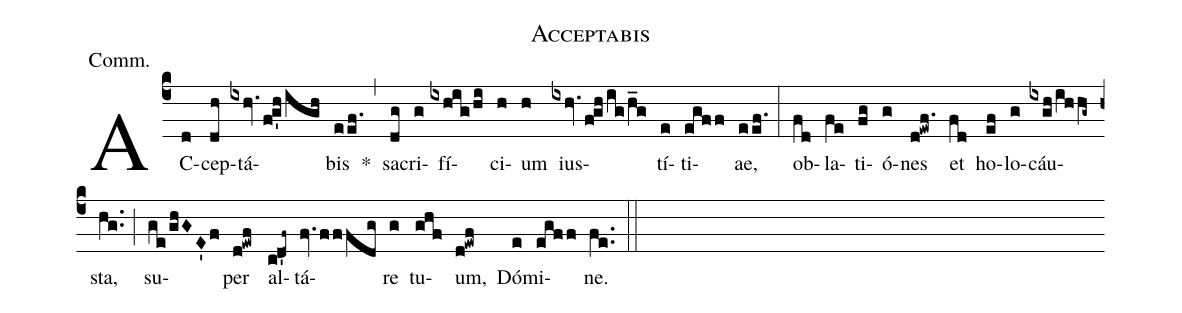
name:Acceptabis;
annotation:Comm.;
mode:4;
office-part:Communion;
%%
(c4) AC(d)cep(dh)tá(ixhv./f!g'h/igh)bis(eef.) *(,)
sa(dg)cri(g)fí(ixhig/hi)ci(h)um(h) ius(ixhv.f!gh/ig/h_g)tí(e)ti(egff)ae,(eef.) (:)
ob(fd)la(fe)ti(fg)ó(g)nes(d!ewf.) et(fd) ho(ef)lo(g)cáu(ixgh/ihhg~)sta,(hg..) (;)
su(ge/ghGE'f)per(d!ewf) al(c!d'f~)tá(fv.fffdg)re(g) tu(ghf)um,(d!ewf) Dó(e)mi(egff)ne.(fe..) (::)
